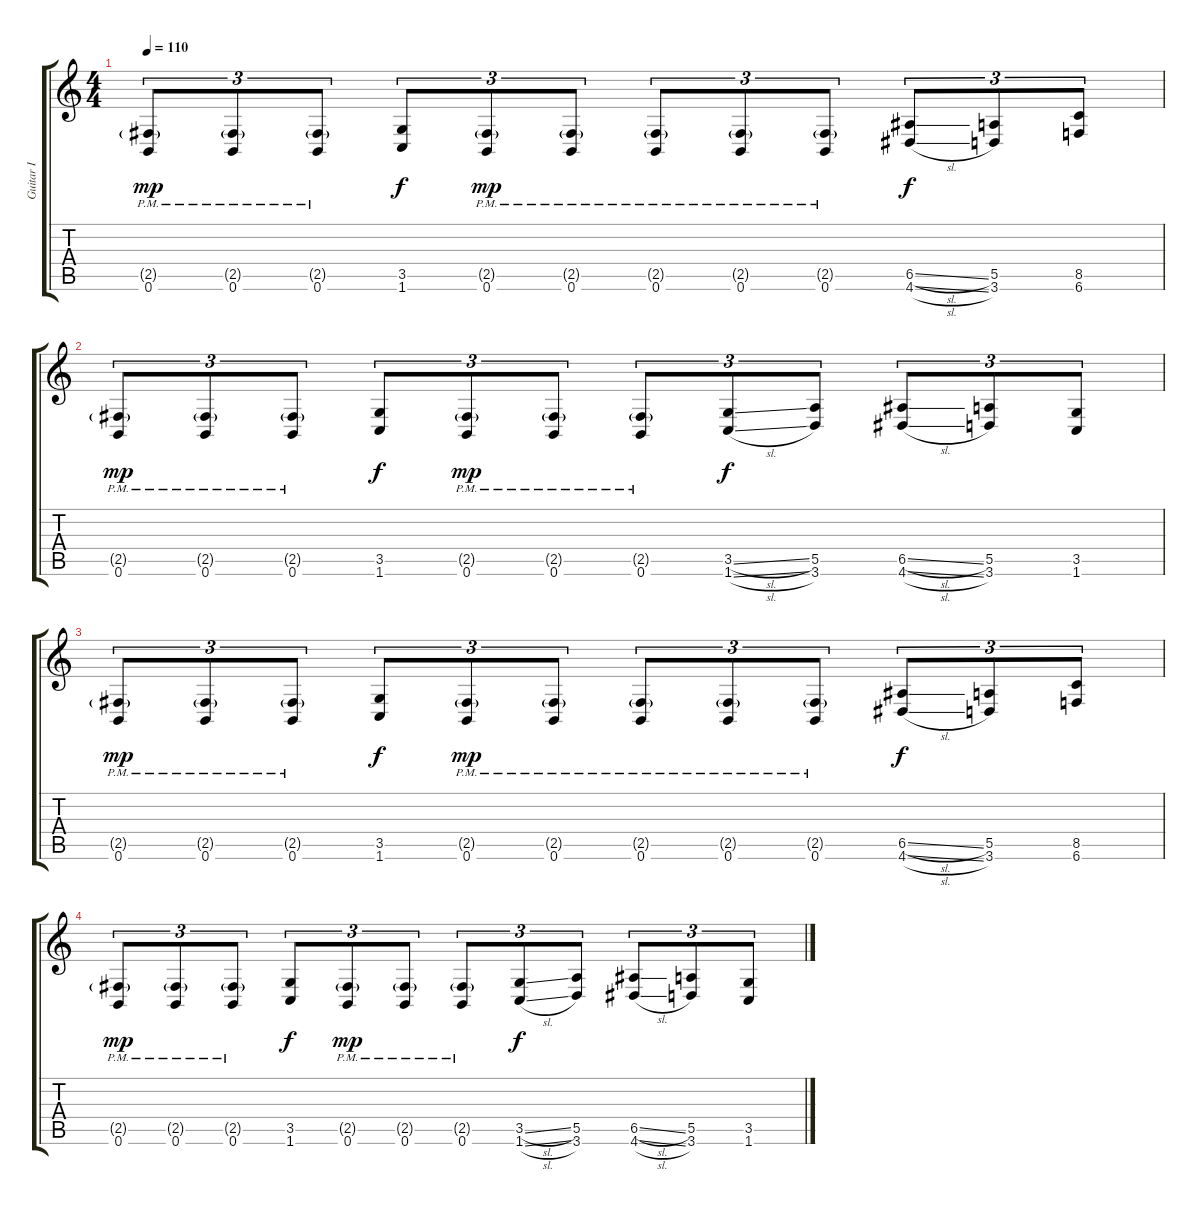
\track ("Guitar I" "Guitar I") {instrument distortionguitar}
\staff {score tabs}
\tuning (B3 Gb3 D3 A2 E2 B1) {hide}
\ts (4 4)
\tempo 110
\clef g2
\ks c
(2.5{g pm} 0.6{pm}).8{tu (3 2) dy mp} (2.5{g pm} 0.6{pm}).8{tu (3 2)} (2.5{g pm} 0.6{pm}).8{tu (3 2)} (3.5 1.6).8{tu (3 2) dy f} (2.5{g pm} 0.6{pm}).8{tu (3 2) dy mp} (2.5{g pm} 0.6{pm}).8{tu (3 2)} (2.5{g pm} 0.6{pm}).8{tu (3 2)} (2.5{g pm} 0.6{pm}).8{tu (3 2)} (2.5{g pm} 0.6{pm}).8{tu (3 2)} (6.5{sl} 4.6{sl}).8{tu (3 2) dy f} (5.5 3.6).8{tu (3 2)} (8.5 6.6).8{tu (3 2)} |
(2.5{g pm} 0.6{pm}).8{tu (3 2) dy mp} (2.5{g pm} 0.6{pm}).8{tu (3 2)} (2.5{g pm} 0.6{pm}).8{tu (3 2)} (3.5 1.6).8{tu (3 2) dy f} (2.5{g pm} 0.6{pm}).8{tu (3 2) dy mp} (2.5{g pm} 0.6{pm}).8{tu (3 2)} (2.5{g pm} 0.6{pm}).8{tu (3 2)} (3.5{sl} 1.6{sl}).8{tu (3 2) dy f} (5.5 3.6).8{tu (3 2)} (6.5{sl} 4.6{sl}).8{tu (3 2)} (5.5 3.6).8{tu (3 2)} (3.5 1.6).8{tu (3 2)} |
(2.5{g pm} 0.6{pm}).8{tu (3 2) dy mp} (2.5{g pm} 0.6{pm}).8{tu (3 2)} (2.5{g pm} 0.6{pm}).8{tu (3 2)} (3.5 1.6).8{tu (3 2) dy f} (2.5{g pm} 0.6{pm}).8{tu (3 2) dy mp} (2.5{g pm} 0.6{pm}).8{tu (3 2)} (2.5{g pm} 0.6{pm}).8{tu (3 2)} (2.5{g pm} 0.6{pm}).8{tu (3 2)} (2.5{g pm} 0.6{pm}).8{tu (3 2)} (6.5{sl} 4.6{sl}).8{tu (3 2) dy f} (5.5 3.6).8{tu (3 2)} (8.5 6.6).8{tu (3 2)} |
(2.5{g pm} 0.6{pm}).8{tu (3 2) dy mp} (2.5{g pm} 0.6{pm}).8{tu (3 2)} (2.5{g pm} 0.6{pm}).8{tu (3 2)} (3.5 1.6).8{tu (3 2) dy f} (2.5{g pm} 0.6{pm}).8{tu (3 2) dy mp} (2.5{g pm} 0.6{pm}).8{tu (3 2)} (2.5{g pm} 0.6{pm}).8{tu (3 2)} (3.5{sl} 1.6{sl}).8{tu (3 2) dy f} (5.5 3.6).8{tu (3 2)} (6.5{sl} 4.6{sl}).8{tu (3 2)} (5.5 3.6).8{tu (3 2)} (3.5 1.6).8{tu (3 2)}
